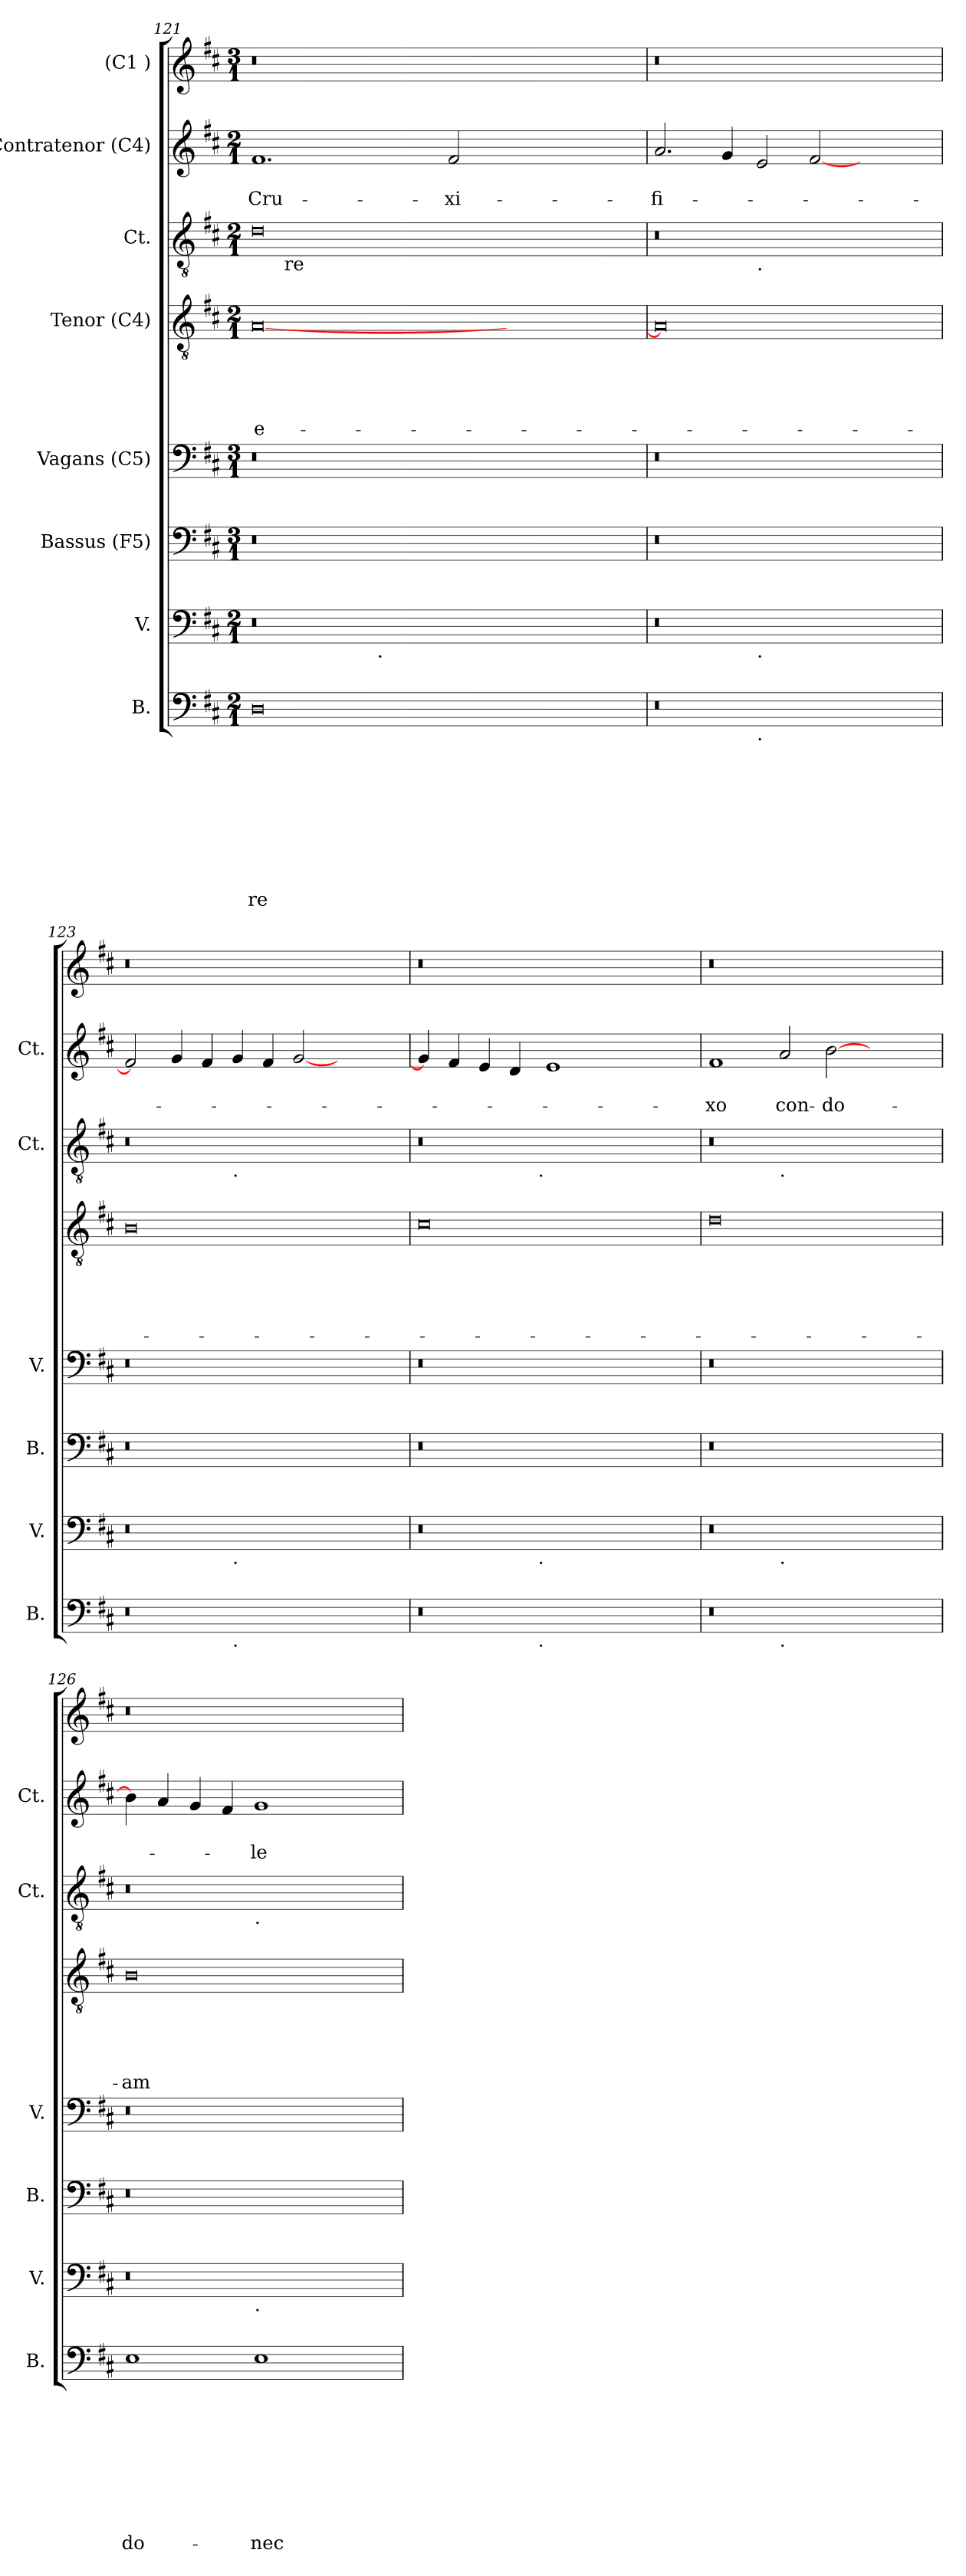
**kern	**text	**text	**text	**text	**text	**text	**text	**text	**text	**kern	**kern	**kern	**kern	**text	**text	**text	**text	**text	**kern	**kern	**text	**text	**kern
*part8	*part8	*part8	*part8	*part8	*part8	*part8	*part8	*part8	*part8	*part7	*part6	*part5	*part4	*part4	*part4	*part4	*part4	*part4	*part3	*part2	*part2	*part2	*part1
*staff8	*staff8	*staff8	*staff8	*staff8	*staff8	*staff8	*staff8	*staff8	*staff8	*staff7	*staff6	*staff5	*staff4	*staff4	*staff4	*staff4	*staff4	*staff4	*staff3	*staff2	*staff2	*staff2	*staff1
*I"B.	*	*	*	*	*	*	*	*	*	*I"V.	*I"Bassus (F5)	*I"Vagans (C5)	*I"Tenor (C4)	*	*	*	*	*	*I"Ct.	*I"Contratenor (C4)	*	*	*I"(C1 )
*I'B.	*	*	*	*	*	*	*	*	*	*I'V.	*I'B.	*I'V.	*	*	*	*	*	*	*I'Ct.	*I'Ct.	*	*	*
*clefF4	*	*	*	*	*	*	*	*	*	*clefF4	*clefF4	*clefF4	*clefGv2	*	*	*	*	*	*clefGv2	*clefG2	*	*	*clefG2
*k[f#c#]	*	*	*	*	*	*	*	*	*	*k[f#c#]	*k[f#c#]	*k[f#c#]	*k[f#c#]	*	*	*	*	*	*k[f#c#]	*k[f#c#]	*	*	*k[f#c#]
*D:	*	*	*	*	*	*	*	*	*	*D:	*D:	*D:	*D:	*	*	*	*	*	*D:	*D:	*	*	*D:
*M2/1	*	*	*	*	*	*	*	*	*	*M2/1	*M3/1	*M3/1	*M2/1	*	*	*	*	*	*M2/1	*M2/1	*	*	*M3/1
=121	=121	=121	=121	=121	=121	=121	=121	=121	=121	=121	=121	=121	=121	=121	=121	=121	=121	=121	=121	=121	=121	=121	=121
!	!	!	!	!	!	!	!	!	!LO:LY:b:rj	!	!	!	!	!	!	!	!	!LO:LY:b:rj	!	!	!	!LO:LY:b	!
*	*	*	*	*	*	*	*	*	*	*^	*	*	*	*	*	*	*	*	*^	*	*	*	*
0D	.	.	.	.	.	.	.	.	-re	0r	2ryy	0.r	0.r	[<0A	.	.	.	.	e-	0d	8ryy	1.f#	.	Cru-	0.r
.	.	.	.	.	.	.	.	.	.	.	.	.	.	.	.	.	.	.	.	.	32ryy	.	.	.	.
!	!	!	!	!	!	!	!	!	!	!	!	!	!	!	!	!	!	!	!	!	!LO:TX:b:t=re	!	!	!	!
.	.	.	.	.	.	.	.	.	.	.	.	.	.	.	.	.	.	.	.	.	1ryy	.	.	.	.
.	.	.	.	.	.	.	.	.	.	.	4...ryy	.	.	.	.	.	.	.	.	.	.	.	.	.	.
!	!	!	!	!	!	!	!	!	!	!	!LO:TX:b:t=.	!	!	!	!	!	!	!	!	!	!	!	!	!	!
.	.	.	.	.	.	.	.	.	.	.	1ryy	.	.	.	.	.	.	.	.	.	.	.	.	.	.
.	.	.	.	.	.	.	.	.	.	.	.	.	.	.	.	.	.	.	.	.	1ryy	.	.	.	.
!	!	!	!	!	!	!	!	!	!	!	!	!	!	!	!	!	!	!	!	!	!	!	!	!LO:LY:b	!
.	.	.	.	.	.	.	.	.	.	.	.	.	.	.	.	.	.	.	.	.	.	2f#/	.	-xi-	.
.	.	.	.	.	.	.	.	.	.	.	1ryy	.	.	.	.	.	.	.	.	.	.	.	.	.	.
1ryy	.	.	.	.	.	.	.	.	.	1ryy	.	.	.	1ryy	.	.	.	.	.	1ryy	.	1ryy	.	.	.
.	.	.	.	.	.	.	.	.	.	.	.	.	.	.	.	.	.	.	.	.	2ryy	.	.	.	.
.	.	.	.	.	.	.	.	.	.	.	.	.	.	.	.	.	.	.	.	.	4ryy	.	.	.	.
.	.	.	.	.	.	.	.	.	.	.	.	.	.	.	.	.	.	.	.	.	16.ryy	.	.	.	.
.	.	.	.	.	.	.	.	.	.	.	32ryy	.	.	.	.	.	.	.	.	.	.	.	.	.	.
=122	=122	=122	=122	=122	=122	=122	=122	=122	=122	=122	=122	=122	=122	=122	=122	=122	=122	=122	=122	=122	=122	=122	=122	=122	=122
!	!	!	!	!	!	!	!	!	!	!	!	!	!	!	!	!	!	!	!	!	!	!	!	!LO:LY:b	!
*^	*	*	*	*	*	*	*	*	*	*	*	*	*	*	*	*	*	*	*	*	*	*	*	*	*
0r	1ryy	.	.	.	.	.	.	.	.	.	0r	1ryy	0.r	0.r	0A]	.	.	.	.	.	0r	1ryy	2.a/	.	-fi-	0.r
.	.	.	.	.	.	.	.	.	.	.	.	.	.	.	.	.	.	.	.	.	.	.	4g/	.	.	.
!	!	!	!	!	!	!	!	!	!	!	!	!	!	!	!	!	!	!	!	!	!	!LO:TX:b:t=.	!	!	!	!
!	!	!	!	!	!	!	!	!	!	!	!	!LO:TX:b:t=.	!	!	!	!	!	!	!	!	!	!	!	!	!	!
!	!LO:TX:b:t=.	!	!	!	!	!	!	!	!	!	!	!	!	!	!	!	!	!	!	!	!	!	!	!	!	!
.	0ryy	.	.	.	.	.	.	.	.	.	.	0ryy	.	.	.	.	.	.	.	.	.	0ryy	2e/	.	.	.
.	.	.	.	.	.	.	.	.	.	.	.	.	.	.	.	.	.	.	.	.	.	.	[<2f#/	.	.	.
1ryy	.	.	.	.	.	.	.	.	.	.	1ryy	.	.	.	1ryy	.	.	.	.	.	1ryy	.	1ryy	.	.	.
=123	=123	=123	=123	=123	=123	=123	=123	=123	=123	=123	=123	=123	=123	=123	=123	=123	=123	=123	=123	=123	=123	=123	=123	=123	=123	=123
0r	1ryy	.	.	.	.	.	.	.	.	.	0r	1ryy	0.r	0.r	0B	.	.	.	.	.	0r	1ryy	2f#/]	.	.	0.r
.	.	.	.	.	.	.	.	.	.	.	.	.	.	.	.	.	.	.	.	.	.	.	4g/	.	.	.
.	.	.	.	.	.	.	.	.	.	.	.	.	.	.	.	.	.	.	.	.	.	.	4f#/	.	.	.
!	!	!	!	!	!	!	!	!	!	!	!	!	!	!	!	!	!	!	!	!	!	!LO:TX:b:t=.	!	!	!	!
!	!	!	!	!	!	!	!	!	!	!	!	!LO:TX:b:t=.	!	!	!	!	!	!	!	!	!	!	!	!	!	!
!	!LO:TX:b:t=.	!	!	!	!	!	!	!	!	!	!	!	!	!	!	!	!	!	!	!	!	!	!	!	!	!
.	0ryy	.	.	.	.	.	.	.	.	.	.	0ryy	.	.	.	.	.	.	.	.	.	0ryy	4g/	.	.	.
.	.	.	.	.	.	.	.	.	.	.	.	.	.	.	.	.	.	.	.	.	.	.	4f#/	.	.	.
.	.	.	.	.	.	.	.	.	.	.	.	.	.	.	.	.	.	.	.	.	.	.	[<2g/	.	.	.
1ryy	.	.	.	.	.	.	.	.	.	.	1ryy	.	.	.	1ryy	.	.	.	.	.	1ryy	.	1ryy	.	.	.
=124	=124	=124	=124	=124	=124	=124	=124	=124	=124	=124	=124	=124	=124	=124	=124	=124	=124	=124	=124	=124	=124	=124	=124	=124	=124	=124
0r	2ryy	.	.	.	.	.	.	.	.	.	0r	2ryy	0.r	0.r	0c#	.	.	.	.	.	0r	2ryy	4g/]	.	.	0.r
.	.	.	.	.	.	.	.	.	.	.	.	.	.	.	.	.	.	.	.	.	.	.	4f#/	.	.	.
.	4...ryy	.	.	.	.	.	.	.	.	.	.	4...ryy	.	.	.	.	.	.	.	.	.	4...ryy	4e/	.	.	.
.	.	.	.	.	.	.	.	.	.	.	.	.	.	.	.	.	.	.	.	.	.	.	4d/	.	.	.
!	!	!	!	!	!	!	!	!	!	!	!	!	!	!	!	!	!	!	!	!	!	!LO:TX:b:t=.	!	!	!	!
!	!	!	!	!	!	!	!	!	!	!	!	!LO:TX:b:t=.	!	!	!	!	!	!	!	!	!	!	!	!	!	!
!	!LO:TX:b:t=.	!	!	!	!	!	!	!	!	!	!	!	!	!	!	!	!	!	!	!	!	!	!	!	!	!
.	1ryy	.	.	.	.	.	.	.	.	.	.	1ryy	.	.	.	.	.	.	.	.	.	1ryy	.	.	.	.
.	.	.	.	.	.	.	.	.	.	.	.	.	.	.	.	.	.	.	.	.	.	.	1e	.	.	.
.	1ryy	.	.	.	.	.	.	.	.	.	.	1ryy	.	.	.	.	.	.	.	.	.	1ryy	.	.	.	.
1ryy	.	.	.	.	.	.	.	.	.	.	1ryy	.	.	.	1ryy	.	.	.	.	.	1ryy	.	1ryy	.	.	.
.	32ryy	.	.	.	.	.	.	.	.	.	.	32ryy	.	.	.	.	.	.	.	.	.	32ryy	.	.	.	.
!!LO:PB:g=z
=125	=125	=125	=125	=125	=125	=125	=125	=125	=125	=125	=125	=125	=125	=125	=125	=125	=125	=125	=125	=125	=125	=125	=125	=125	=125	=125
!	!	!	!	!	!	!	!	!	!	!	!	!	!	!	!	!	!	!	!	!	!	!	!	!	!LO:LY:b:rj	!
0r	1ryy	.	.	.	.	.	.	.	.	.	0r	1ryy	0.r	0.r	0d	.	.	.	.	.	0r	1ryy	1f#	.	-xo	0.r
!	!	!	!	!	!	!	!	!	!	!	!	!	!	!	!	!	!	!	!	!	!	!LO:TX:b:t=.	!	!	!	!
!	!	!	!	!	!	!	!	!	!	!	!	!LO:TX:b:t=.	!	!	!	!	!	!	!	!	!	!	!	!	!	!
!	!LO:TX:b:t=.	!	!	!	!	!	!	!	!	!	!	!	!	!	!	!	!	!	!	!	!	!	!	!	!	!
!	!	!	!	!	!	!	!	!	!	!	!	!	!	!	!	!	!	!	!	!	!	!	!	!	!LO:LY:b	!
.	0ryy	.	.	.	.	.	.	.	.	.	.	0ryy	.	.	.	.	.	.	.	.	.	0ryy	2a/	.	con-	.
!	!	!	!	!	!	!	!	!	!	!	!	!	!	!	!	!	!	!	!	!	!	!	!	!	!LO:LY:b	!
.	.	.	.	.	.	.	.	.	.	.	.	.	.	.	.	.	.	.	.	.	.	.	[>2b\	.	-do-	.
1ryy	.	.	.	.	.	.	.	.	.	.	1ryy	.	.	.	1ryy	.	.	.	.	.	1ryy	.	1ryy	.	.	.
=126	=126	=126	=126	=126	=126	=126	=126	=126	=126	=126	=126	=126	=126	=126	=126	=126	=126	=126	=126	=126	=126	=126	=126	=126	=126	=126
!	!	!	!	!	!	!	!	!	!	!LO:LY:b	!	!	!	!	!	!	!	!	!	!LO:LY:b	!	!	!	!	!	!
*v	*v	*	*	*	*	*	*	*	*	*	*	*	*	*	*	*	*	*	*	*	*	*	*	*	*	*
1E	.	.	.	.	.	.	.	.	do-	0r	1ryy	0.r	0.r	0B	.	.	.	.	-am	0r	1ryy	4b\]	.	.	0.r
.	.	.	.	.	.	.	.	.	.	.	.	.	.	.	.	.	.	.	.	.	.	4a/	.	.	.
.	.	.	.	.	.	.	.	.	.	.	.	.	.	.	.	.	.	.	.	.	.	4g/	.	.	.
.	.	.	.	.	.	.	.	.	.	.	.	.	.	.	.	.	.	.	.	.	.	4f#/	.	.	.
!	!	!	!	!	!	!	!	!	!	!	!	!	!	!	!	!	!	!	!	!	!LO:TX:b:t=.	!	!	!	!
!	!	!	!	!	!	!	!	!	!	!	!LO:TX:b:t=.	!	!	!	!	!	!	!	!	!	!	!	!	!	!
!	!	!	!	!	!	!	!	!	!LO:LY:b	!	!	!	!	!	!	!	!	!	!	!	!	!	!	!LO:LY:b	!
1E	.	.	.	.	.	.	.	.	-nec	.	0ryy	.	.	.	.	.	.	.	.	.	0ryy	1g	.	-le-	.
1ryy	.	.	.	.	.	.	.	.	.	1ryy	.	.	.	1ryy	.	.	.	.	.	1ryy	.	1ryy	.	.	.
*	*	*	*	*	*	*	*	*	*	*v	*v	*	*	*	*	*	*	*	*	*v	*v	*	*	*	*
=	=	=	=	=	=	=	=	=	=	=	=	=	=	=	=	=	=	=	=	=	=	=	=
*-	*-	*-	*-	*-	*-	*-	*-	*-	*-	*-	*-	*-	*-	*-	*-	*-	*-	*-	*-	*-	*-	*-	*-
